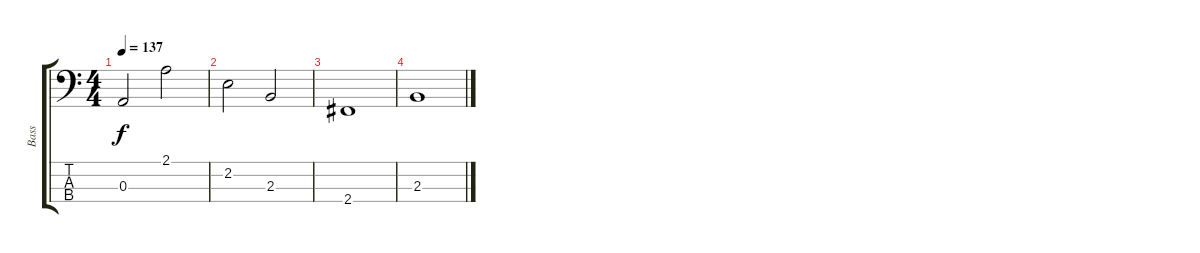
\track ("Bass" "Bass") {instrument electricbassfinger}
\staff {score tabs}
\tuning (G2 D2 A1 E1) {hide}
\ts (4 4)
\tempo 137
\clef f4
\ks c
0.3.2{dy f volume 4} 2.1.2{volume 4} |
2.2.2{volume 3} 2.3.2{volume 2} |
2.4.1{volume 2} |
2.3.1{volume 1}
